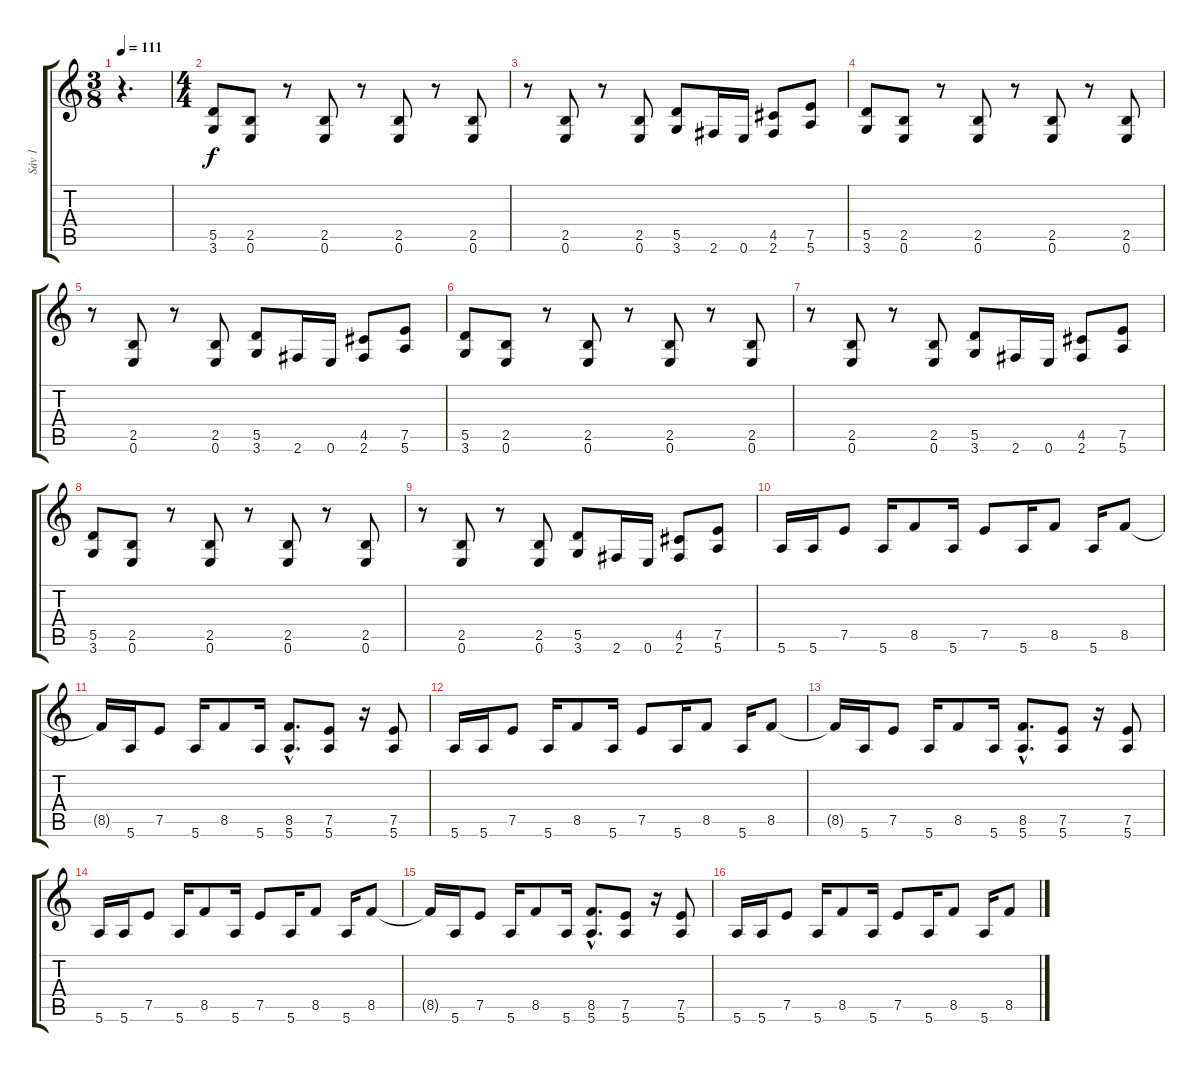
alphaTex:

\track ("Sáv 1" "Sáv 1") {instrument distortionguitar}
\staff {score tabs}
\tuning (E4 B3 G3 D3 A2 E2) {hide}
\ts (3 8)
\tempo 111
\clef g2
\ks c
r.4{d dy f instrument distortionguitar} |
\ts (4 4)
(5.5 3.6).8 (2.5 0.6).8 r.8 (2.5 0.6).8 r.8 (2.5 0.6).8 r.8 (2.5 0.6).8 |
r.8 (2.5 0.6).8 r.8 (2.5 0.6).8 (5.5 3.6).8 2.6.16 0.6.16 (4.5 2.6).8 (7.5 5.6).8 |
(5.5 3.6).8 (2.5 0.6).8 r.8 (2.5 0.6).8 r.8 (2.5 0.6).8 r.8 (2.5 0.6).8 |
r.8 (2.5 0.6).8 r.8 (2.5 0.6).8 (5.5 3.6).8 2.6.16 0.6.16 (4.5 2.6).8 (7.5 5.6).8 |
(5.5 3.6).8 (2.5 0.6).8 r.8 (2.5 0.6).8 r.8 (2.5 0.6).8 r.8 (2.5 0.6).8 |
r.8 (2.5 0.6).8 r.8 (2.5 0.6).8 (5.5 3.6).8 2.6.16 0.6.16 (4.5 2.6).8 (7.5 5.6).8 |
(5.5 3.6).8 (2.5 0.6).8 r.8 (2.5 0.6).8 r.8 (2.5 0.6).8 r.8 (2.5 0.6).8 |
r.8 (2.5 0.6).8 r.8 (2.5 0.6).8 (5.5 3.6).8 2.6.16 0.6.16 (4.5 2.6).8 (7.5 5.6).8 |
5.6.16 5.6.16 7.5.8 5.6.16 8.5.8 5.6.16 7.5.8 5.6.16 8.5.8 5.6.16 8.5.8 |
8.5{t}.16 5.6.16 7.5.8 5.6.16 8.5.8 5.6.16 (8.5{hac} 5.6{hac}).8{d} (7.5 5.6).8 r.16 (7.5 5.6).8 |
5.6.16 5.6.16 7.5.8 5.6.16 8.5.8 5.6.16 7.5.8 5.6.16 8.5.8 5.6.16 8.5.8 |
8.5{t}.16 5.6.16 7.5.8 5.6.16 8.5.8 5.6.16 (8.5{hac} 5.6{hac}).8{d} (7.5 5.6).8 r.16 (7.5 5.6).8 |
5.6.16 5.6.16 7.5.8 5.6.16 8.5.8 5.6.16 7.5.8 5.6.16 8.5.8 5.6.16 8.5.8 |
8.5{t}.16 5.6.16 7.5.8 5.6.16 8.5.8 5.6.16 (8.5{hac} 5.6{hac}).8{d} (7.5 5.6).8 r.16 (7.5 5.6).8 |
5.6.16 5.6.16 7.5.8 5.6.16 8.5.8 5.6.16 7.5.8 5.6.16 8.5.8 5.6.16 8.5.8
